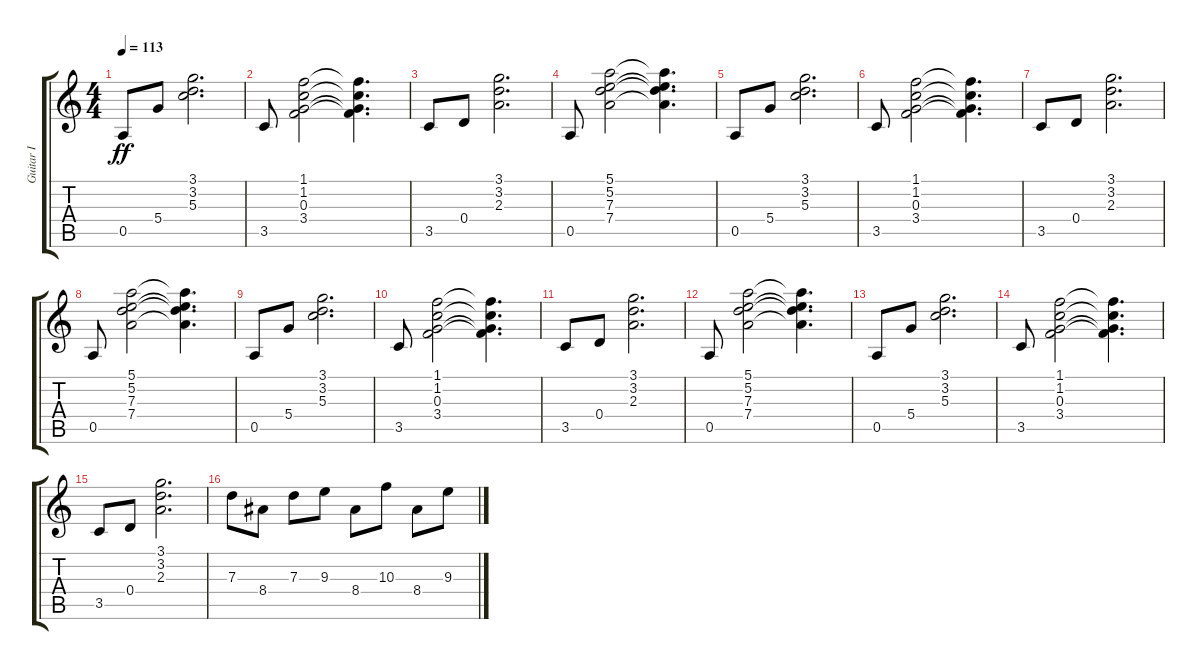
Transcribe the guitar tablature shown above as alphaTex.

\track ("Guitar I" "Guitar I") {instrument distortionguitar}
\staff {score tabs}
\tuning (E4 B3 G3 D3 A2 E2) {hide}
\ts (4 4)
\tempo 113
\clef g2
\ks c
0.5.8{dy ff} 5.4.8 (3.1 3.2 5.3).2{d} |
3.5.8 (1.1 1.2 0.3 3.4).2 (1.1{t} 1.2{t} 0.3{t} 3.4{t}).4{d} |
3.5.8 0.4.8 (3.1 3.2 2.3).2{d} |
0.5.8 (5.1 5.2 7.3 7.4).2 (5.1{t} 5.2{t} 7.3{t} 7.4{t}).4{d} |
0.5.8 5.4.8 (3.1 3.2 5.3).2{d} |
3.5.8 (1.1 1.2 0.3 3.4).2 (1.1{t} 1.2{t} 0.3{t} 3.4{t}).4{d} |
3.5.8 0.4.8 (3.1 3.2 2.3).2{d} |
0.5.8 (5.1 5.2 7.3 7.4).2 (5.1{t} 5.2{t} 7.3{t} 7.4{t}).4{d} |
0.5.8 5.4.8 (3.1 3.2 5.3).2{d} |
3.5.8 (1.1 1.2 0.3 3.4).2 (1.1{t} 1.2{t} 0.3{t} 3.4{t}).4{d} |
3.5.8 0.4.8 (3.1 3.2 2.3).2{d} |
0.5.8 (5.1 5.2 7.3 7.4).2 (5.1{t} 5.2{t} 7.3{t} 7.4{t}).4{d} |
0.5.8 5.4.8 (3.1 3.2 5.3).2{d} |
3.5.8 (1.1 1.2 0.3 3.4).2 (1.1{t} 1.2{t} 0.3{t} 3.4{t}).4{d} |
3.5.8 0.4.8 (3.1 3.2 2.3).2{d} |
7.3.8 8.4.8 7.3.8 9.3.8 8.4.8 10.3.8 8.4.8 9.3.8
